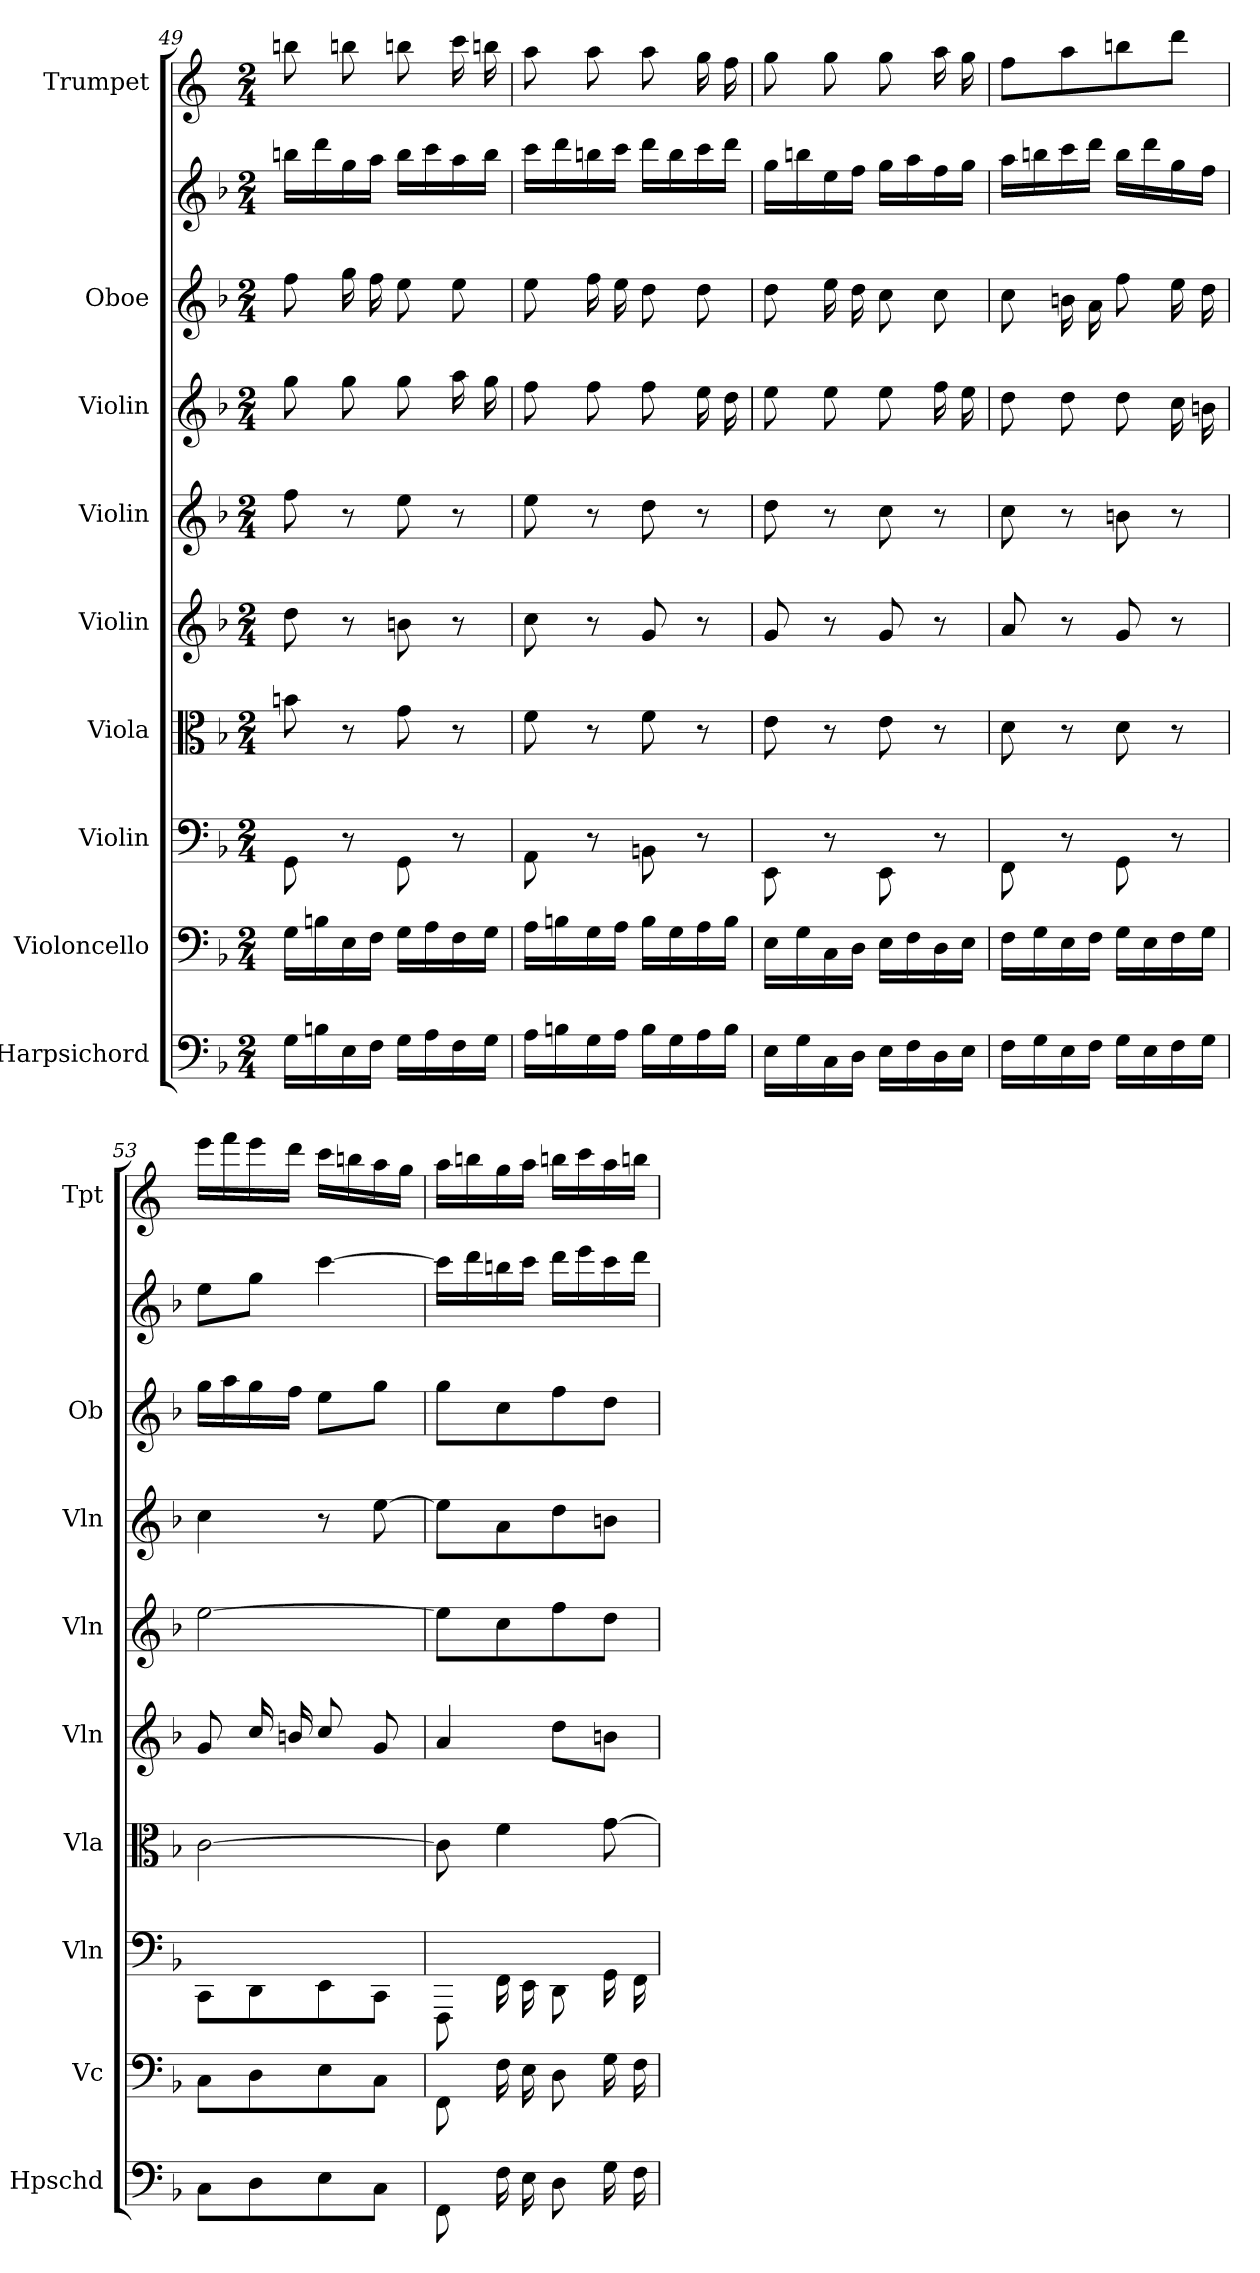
**kern	**kern	**kern	**kern	**kern	**kern	**kern	**kern	**kern	**kern
*part10	*part9	*part8	*part7	*part6	*part5	*part4	*part3	*part2	*part1
*staff10	*staff9	*staff8	*staff7	*staff6	*staff5	*staff4	*staff3	*staff2	*staff1
*I"Harpsichord	*I"Violoncello	*I"Violin	*I"Viola	*I"Violin	*I"Violin	*I"Violin	*I"Oboe	*	*I"Trumpet
*I'Hpschd	*I'Vc	*I'Vln	*I'Vla	*I'Vln	*I'Vln	*I'Vln	*I'Ob	*	*I'Tpt
*clefF4	*clefF4	*clefF4	*clefC3	*clefG2	*clefG2	*clefG2	*clefG2	*clefG2	*clefG2
*	*	*	*	*	*	*	*	*	*ITrd1c2
*k[b-]	*k[b-]	*k[b-]	*k[b-]	*k[b-]	*k[b-]	*k[b-]	*k[b-]	*k[b-]	*k[b-e-]
*F:	*F:	*F:	*F:	*F:	*F:	*F:	*F:	*F:	*B-:
*M2/4	*M2/4	*M2/4	*M2/4	*M2/4	*M2/4	*M2/4	*M2/4	*M2/4	*M2/4
=49	=49	=49	=49	=49	=49	=49	=49	=49	=49
16G\LL	16G\LL	8GG\	8bn\	8dd\	8ff\	8gg\	8ff\	16bbn\LL	8aan\
16Bn\	16Bn\	.	.	.	.	.	.	16ddd\	.
16E\	16E\	8r	8r	8r	8r	8gg\	16gg\	16gg\	8aan\
16F\JJ	16F\JJ	.	.	.	.	.	16ff\	16aa\JJ	.
16G\LL	16G\LL	8GG\	8g\	8bn\	8ee\	8gg\	8ee\	16bb\LL	8aan\
16A\	16A\	.	.	.	.	.	.	16ccc\	.
16F\	16F\	8r	8r	8r	8r	16aa\	8ee\	16aa\	16bb-\
16G\JJ	16G\JJ	.	.	.	.	16gg\	.	16bb\JJ	16aan\
=50	=50	=50	=50	=50	=50	=50	=50	=50	=50
16A\LL	16A\LL	8AA\	8f\	8cc\	8ee\	8ff\	8ee\	16ccc\LL	8gg\
16Bn\	16Bn\	.	.	.	.	.	.	16ddd\	.
16G\	16G\	8r	8r	8r	8r	8ff\	16ff\	16bbn\	8gg\
16A\JJ	16A\JJ	.	.	.	.	.	16ee\	16ccc\JJ	.
16B\LL	16B\LL	8BBn\	8f\	8g/	8dd\	8ff\	8dd\	16ddd\LL	8gg\
16G\	16G\	.	.	.	.	.	.	16bb\	.
16A\	16A\	8r	8r	8r	8r	16ee\	8dd\	16ccc\	16ff\
16B\JJ	16B\JJ	.	.	.	.	16dd\	.	16ddd\JJ	16ee-\
=51	=51	=51	=51	=51	=51	=51	=51	=51	=51
16E\LL	16E\LL	8EE\	8e\	8g/	8dd\	8ee\	8dd\	16gg\LL	8ff\
16G\	16G\	.	.	.	.	.	.	16bbn\	.
16C\	16C\	8r	8r	8r	8r	8ee\	16ee\	16ee\	8ff\
16D\JJ	16D\JJ	.	.	.	.	.	16dd\	16ff\JJ	.
16E\LL	16E\LL	8EE\	8e\	8g/	8cc\	8ee\	8cc\	16gg\LL	8ff\
16F\	16F\	.	.	.	.	.	.	16aa\	.
16D\	16D\	8r	8r	8r	8r	16ff\	8cc\	16ff\	16gg\
16E\JJ	16E\JJ	.	.	.	.	16ee\	.	16gg\JJ	16ff\
=52	=52	=52	=52	=52	=52	=52	=52	=52	=52
16F\LL	16F\LL	8FF\	8d\	8a/	8cc\	8dd\	8cc\	16aa\LL	8ee-\L
16G\	16G\	.	.	.	.	.	.	16bbn\	.
16E\	16E\	8r	8r	8r	8r	8dd\	16bn\	16ccc\	8gg\
16F\JJ	16F\JJ	.	.	.	.	.	16a\	16ddd\JJ	.
16G\LL	16G\LL	8GG\	8d\	8g/	8bn\	8dd\	8ff\	16bb\LL	8aan\
16E\	16E\	.	.	.	.	.	.	16ddd\	.
16F\	16F\	8r	8r	8r	8r	16cc\	16ee\	16gg\	8ccc\J
16G\JJ	16G\JJ	.	.	.	.	16bn\	16dd\	16ff\JJ	.
=53	=53	=53	=53	=53	=53	=53	=53	=53	=53
8C\L	8C\L	8CC\L	[2c\	8g/	[2ee\	4cc\	16gg\LL	8ee\L	16ddd\LL
.	.	.	.	.	.	.	16aa\	.	16eee-\
8D\	8D\	8DD\	.	16cc/	.	.	16gg\	8gg\J	16ddd\
.	.	.	.	16bn/	.	.	16ff\JJ	.	16ccc\JJ
8E\	8E\	8EE\	.	8cc/	.	8r	8ee\L	[4ccc\	16bb-\LL
.	.	.	.	.	.	.	.	.	16aan\
8C\J	8C\J	8CC\J	.	8g/	.	[8ee\	8gg\J	.	16gg\
.	.	.	.	.	.	.	.	.	16ff\JJ
=54	=54	=54	=54	=54	=54	=54	=54	=54	=54
8FF\	8FF\	8FFF\	8c\]	4a/	8ee\L]	8ee\L]	8gg\L	16ccc\LL]	16gg\LL
.	.	.	.	.	.	.	.	16ddd\	16aan\
16F\	16F\	16FF\	4f\	.	8cc\	8a\	8cc\	16bbn\	16ff\
16E\	16E\	16EE\	.	.	.	.	.	16ccc\JJ	16gg\JJ
8D\	8D\	8DD\	.	8dd\L	8ff\	8dd\	8ff\	16ddd\LL	16aan\LL
.	.	.	.	.	.	.	.	16eee\	16bb-\
16G\	16G\	16GG\	[8g\	8bn\J	8dd\J	8bn\J	8dd\J	16ccc\	16gg\
16F\	16F\	16FF\	.	.	.	.	.	16ddd\JJ	16aan\JJ
=	=	=	=	=	=	=	=	=	=
*-	*-	*-	*-	*-	*-	*-	*-	*-	*-
